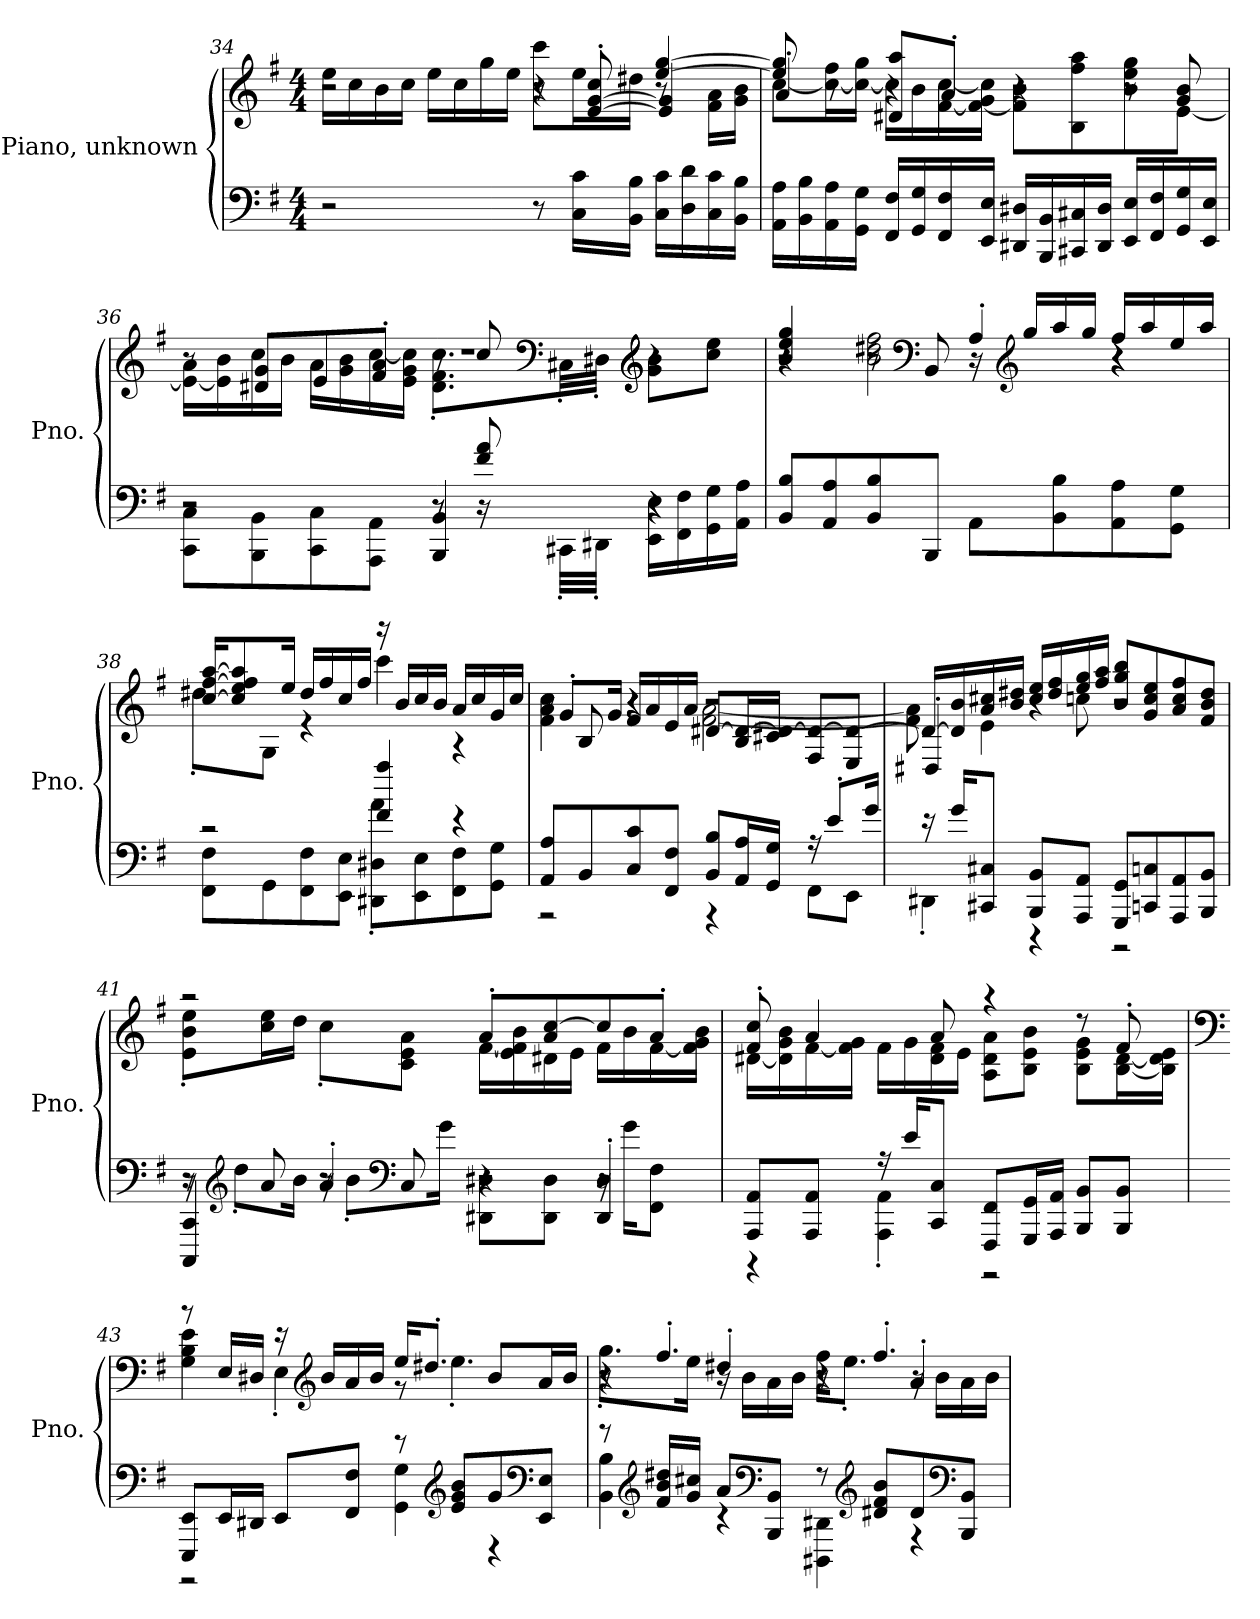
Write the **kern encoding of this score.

**kern	**kern
*part1	*part1
*staff2	*staff1
*I"Piano, unknown	*
*I'Pno.	*
*clefF4	*clefG2
*k[f#]	*k[f#]
*M4/4	*M4/4
=34	=34
*	*^
*	*	*^
2r	2r	16ee\LL	2r
.	.	16cc\	.
.	.	16b\	.
.	.	16cc\JJ	.
.	.	16ee\LL	.
.	.	16cc\	.
.	.	16gg\	.
.	.	16ee\JJ	.
8r	4r	8ccc\L	8r
16C\ 16c\LL	.	16ee\L	[8e/' [8g/' 8cc/'
16BB\ 16B\JJ	.	16dd#X\JJ	.
16C\ 16c\LL	[4ee/ [4gg/	8r	4e/] 4g/]
16D\ 16d\	.	.	.
16C\ 16c\	.	16f#\ 16a\LL	.
16BB\ 16B\JJ	.	16g\ 16b\JJ	.
!!LO:LB:g=z	!!	!!
=35	=35	=35	=35
16AA\ 16A\LL	8ee/] 8gg/]	[8cc\L	4a'/
16BB\ 16B\	.	.	.
16AA\ 16A\	8r	16cc\_ 16ff#\L	.
16GG\ 16G\JJ	.	16cc\_ 16gg\JJ	.
16FF#/ 16F#/LL	4r	16cc\LL]	8d#X/ 8aa/L
16GG/ 16G/	.	16b\	.
16FF#/ 16F#/	.	[16f#\ [16cc\	8a'/J
16EE/ 16E/JJ	.	16f#\_ 16g\ 16cc\]JJ	.
16DD#X/ 16D#X/LL	2r	8f#\] 8b\L	4r
16BBB/ 16BB/	.	.	.
16CC#X/ 16C#X/	.	8B\ 8ff#\ 8aa\	.
16DD#/ 16D#/JJ	.	.	.
16EE/ 16E/LL	.	8b\ 8ee\ 8gg\	8r
16FF#/ 16F#/	.	.	.
16GG/ 16G/	.	[8e\J	8g/ 8b/
16EE/ 16E/JJ	.	.	.
!!LO:LB:g=z	!!	!!
=36	=36	=36	=36
*^	*	*	*
*	*^	*	*	*
2r	8CC\ 8C\L	2r	1r	16e\_ 16a\LL	8r
.	.	.	.	16e\] 16b\	.
.	8BBB\ 8BB\	.	.	16cc\	8d#X/ 8g/L
.	.	.	.	16b\JJ	.
.	8CC\ 8C\	.	.	16a\LL	8e/
.	.	.	.	16g\ 16b\	.
.	8AAA\ 8AA\J	.	.	[16cc\	8f#/' 8a/'J
.	.	.	.	16e\ 16g\ 16cc\]JJ	.
8r	8r	4BBB/ 4BB/	.	8.d#\' 8.f#\' 8.cc\'L	8r
8f#/ 8a/	16r	.	.	.	8cc/
*	*	*	*clefF4	*	*
.	32CC#X'\LLL	.	.	32C#X'\LL	.
.	32DD#X'\JJJ	.	.	32D#X'\JJJ	.
*	*	*	*clefG2	*	*
4r	16EE\ 16E\LL	4r	.	8g\ 8b\L	4r
.	16FF#\ 16F#\	.	.	.	.
.	16GG\ 16G\	.	.	8cc\ 8ee\J	.
.	16AA\ 16A\JJ	.	.	.	.
*v	*v	*v	*	*	*
=37	=37	=37	=37
8BB/ 8B/L	4b/ 4ee/ 4gg/	4r	2r
8AA/ 8A/	.	.	.
8BB/ 8B/	8r	2b\ 2dd#X\ 2ff#\	.
*	*clefF4	*	*
8BBB/J	8BB/	.	.
8AA\L	16r	.	4A'/
*	*clefG2	*	*
.	16gg/LL	.	.
8BB\ 8B\	16aa/	.	.
.	16gg/JJ	.	.
8AA\ 8A\	16ff#/LL	4r	4r
.	16aa/	.	.
8GG\ 8G\J	16ee/	.	.
.	16aa/JJ	.	.
*	*	*v	*v
!!LO:LB:g=z
=38	=38	=38
*^	*	*
2r	8FF#\ 8F#\L	[16cc/ [16ff#/ [16aa/KL	8dd#X'\L
.	.	8cc/] 8ee/ 8ff#/] 8aa/]	.
.	8GG\	.	8G\J
.	.	16ee/Jk	.
.	8FF#\ 8F#\	16dd#/LL	4r
.	.	16ff#/	.
.	8EE\ 8E\J	16cc/	.
.	.	16ff#/JJ	.
4f#/ 4aa/	8DD#X\' 8D#X\' 8a\'L	16r	4ccc\
.	.	16b/LL	.
.	8EE\ 8E\	16cc/	.
.	.	16b/JJ	.
4r	8FF#\ 8F#\	16a/LL	4r
.	.	16cc/	.
.	8GG\ 8G\J	16g/	.
.	.	16cc/JJ	.
=39	=39	=39	=39
*	*	*	*^
8AA/ 8A/L	2r	16r	4f#\ 4a\ 4cc\	8r
.	.	8g'/L	.	.
8BB/	.	.	.	8B/
.	.	16g/Jk	.	.
8C/ 8c/	.	16f#/LL	4r	4r
.	.	16a/	.	.
8FF#/ 8F#/J	.	16e/	.	.
.	.	16a/JJ	.	.
8BB/ 8B/L	4r	[8d#X/L	[2f#\ [2a\	2r
16AA/ 16A/L	.	16B/ 16d#/_L	.	.
16GG/ 16G/JJ	.	16c#X/ 16d#/_JJ	.	.
16r	8FF#\L	8F#/ 8d#/_L	.	.
8e'/L	.	.	.	.
.	8EE\J	8E/ 8d#/_J	.	.
16g/Jk	.	.	.	.
!!LO:LB:g=z	!!	!!
=40	=40	=40	=40	=40
16r	4DD#X'\	16d#/LL_	8f#\] 8a\]	4D#X'/
16g/KL	.	16d#/] 16b/	.	.
8CC#X/ 8C#X/J	.	16a/ 16cc#X/	4e\	.
.	.	16b/ 16dd#X/JJ	.	.
8BBB/ 8BB/L	4r	16cc#/ 16ee/LL	.	4r
.	.	16dd#/ 16ff#/	.	.
8AAA/ 8AA/J	.	16ee/ 16gg/	8ccn\	.
.	.	16ff#/ 16aa/JJ	.	.
8GGG/ 8GG/L	2r	8b/ 8gg/ 8bb/L	2r	2r
8CCn/ 8Cn/	.	8g/ 8cc/ 8ee/	.	.
8AAA/ 8AA/	.	8a/ 8cc/ 8ff#/	.	.
8BBB/ 8BB/J	.	8f#/ 8b/ 8dd#/J	.	.
*	*	*	*v	*v
=41	=41	=41	=41
*	*^	*	*
8r	16r	4CCC/ 4CC/	2r	8e\' 8b\' 8ee\'L
*clefG2	*	*	*	*
.	8dd'\L	.	.	.
8a/	.	.	.	16cc\ 16ee\L
.	16b\Jk	.	.	16dd\JJ
4a'/	16r	8r	.	8cc'\L
.	8b'\L	.	.	.
*clefF4	*	*	*	*
.	.	8C/	.	8c\ 8e\ 8a\J
.	16g\Jk	.	.	.
2r	8DD#X\ 8D#X\L	4r	8a'/L	[16f#\LL
.	.	.	.	16e\ 16f#\] 16b\
.	8DD#\ 8D#\J	.	8a/ [8cc/	16d#X\
.	.	.	.	16e\JJ
.	16r	4DD#/' 4D#/'	8cc/]	16f#\LL
.	16g\KL	.	.	16b\
.	8FF#\ 8F#\J	.	8a'/J	[16f#\
.	.	.	.	16f#\] 16g\ 16b\JJ
*	*v	*v	*	*
!!LO:LB:g=z	!!
=42	=42	=42	=42
8AAA/ 8AA/L	4r	8f#/' 8cc/'	[16d#X\LL
.	.	.	16d#\] 16g\ 16b\
8AAA/ 8AA/J	.	4a/	[16f#\
.	.	.	16f#\] 16g\JJ
16r	4AAA\' 4AA\'	.	16f#\LL
16e/KL	.	.	16g\
8CC/ 8C/J	.	8a/	16d#\ 16f#\
.	.	.	16e\JJ
8FFF#/ 8FF#/L	2r	4r	8A\ 8d#\ 8a\L
16GGG/ 16GG/L	.	.	8B\ 8e\ 8b\J
16AAA/ 16AA/JJ	.	.	.
8BBB/ 8BB/L	.	8r	8B\ 8e\ 8g\L
8BBB/ 8BB/J	.	8f#'/	[16B\ [16d#\L
.	.	.	16B\] 16d#\] 16e\JJ
=43	=43	=43	=43
*	*	*clefF4	*
8EEE/ 8EE/L	2r	8r	4G\ 4B\ 4e\
16EE/L	.	16E/LL	.
16DD#X/JJ	.	16D#X/JJ	.
8EE/L	.	16r	4E'\
*	*	*clefG2	*
.	.	16b/LL	.
8FF#/ 8F#/J	.	16a/	.
.	.	16b/JJ	.
8r	4GG\ 4G\	16ee/KL	8r
.	.	8.dd#X'/J	.
*clefG2	*	*	*
8e/ 8g/ 8b/L	.	.	4.ee'\
8g/	4r	8b/L	.
*clefF4	*	*	*
8EE/ 8E/J	.	16a/L	.
.	.	16b/JJ	.
!!LO:PB:g=z
=44	=44	=44	=44
*	*	*	*^
8r	4BB\ 4B\	8r	8.gg'\L	4r
*clefG2	*	*	*	*
16f#/ 16b/ 16dd#X/LL	.	4.ff#'/	.	.
16g/ 16cc#X/JJ	.	.	16ee\Jk	.
8a/L	4r	.	16r	4dd#X'/
.	.	.	16b\LL	.
*clefF4	*	*	*	*
8BBB/ 8BB/J	.	.	16a\	.
.	.	.	16b\JJ	.
8r	4DDD#X\ 4DD#X\	8r	16ff#\KL	4r
.	.	.	8.ee'\J	.
*clefG2	*	*	*	*
8d#X/ 8f#/ 8b/L	.	4.ff#'/	.	.
8d#/	4r	.	16r	4a'/
.	.	.	16b\LL	.
*clefF4	*	*	*	*
8BBB/ 8BB/J	.	.	16a\	.
.	.	.	16b\JJ	.
*v	*v	*	*	*
*	*v	*v	*v
=	=
*-	*-
